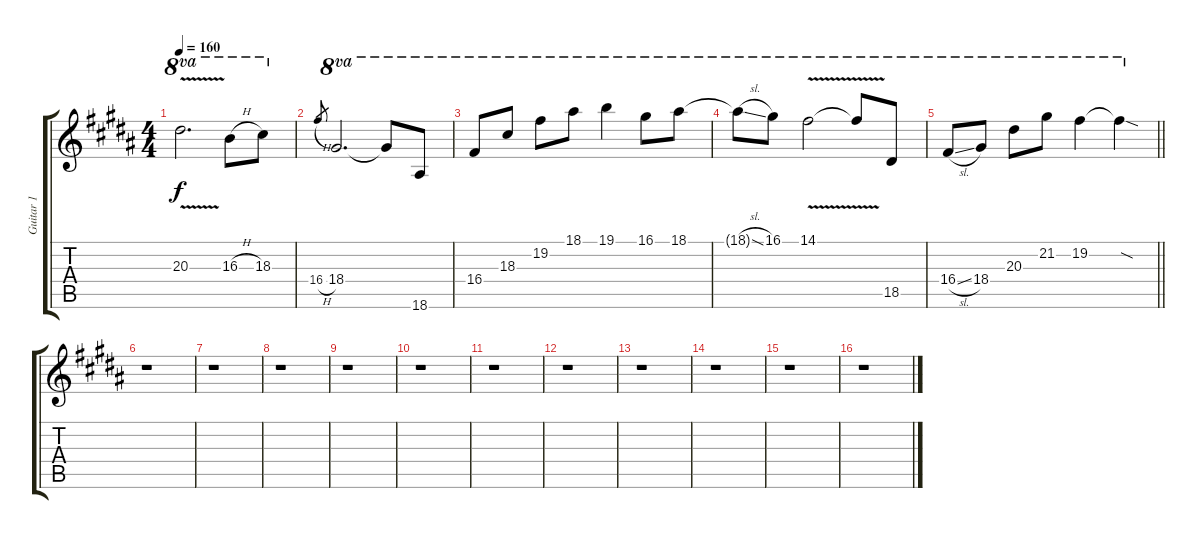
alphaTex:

\track ("Guitar 1" "Guitar 1") {instrument distortionguitar}
\staff {score tabs}
\tuning (E4 B3 G3 D3 A2 E2) {hide}
\ts (4 4)
\tempo 160
\clef g2
\ks b
20.3{v t}.2{d ot 8va dy f} 16.3{h}.8{ot 8va} 18.3.8{ot 8va} |
16.4{h}.8{gr} 18.4.2{d ot 8va} 18.4{t}.8{ot 8va} 18.6.8{ot 8va} |
16.4.8{ot 8va} 18.3.8{ot 8va} 19.2.8{ot 8va} 18.1.8{ot 8va} 19.1.4{ot 8va} 16.1.8{ot 8va} 18.1.8{ot 8va} |
18.1{sl t}.8{ot 8va} 16.1.8{ot 8va} 14.1{v}.2{ot 8va} 14.1{t}.8{ot 8va} 18.5.8{ot 8va} |
\barLineRight lightlight
16.4{sl}.8{ot 8va} 18.4.8{ot 8va} 20.3.8{ot 8va} 21.2.8{ot 8va} 19.2.4{ot 8va} 19.2{sod t}.4{ot 8va} |
r.1 |
r.1 |
r.1 |
r.1 |
r.1 |
r.1 |
r.1 |
r.1 |
r.1 |
r.1 |
r.1
